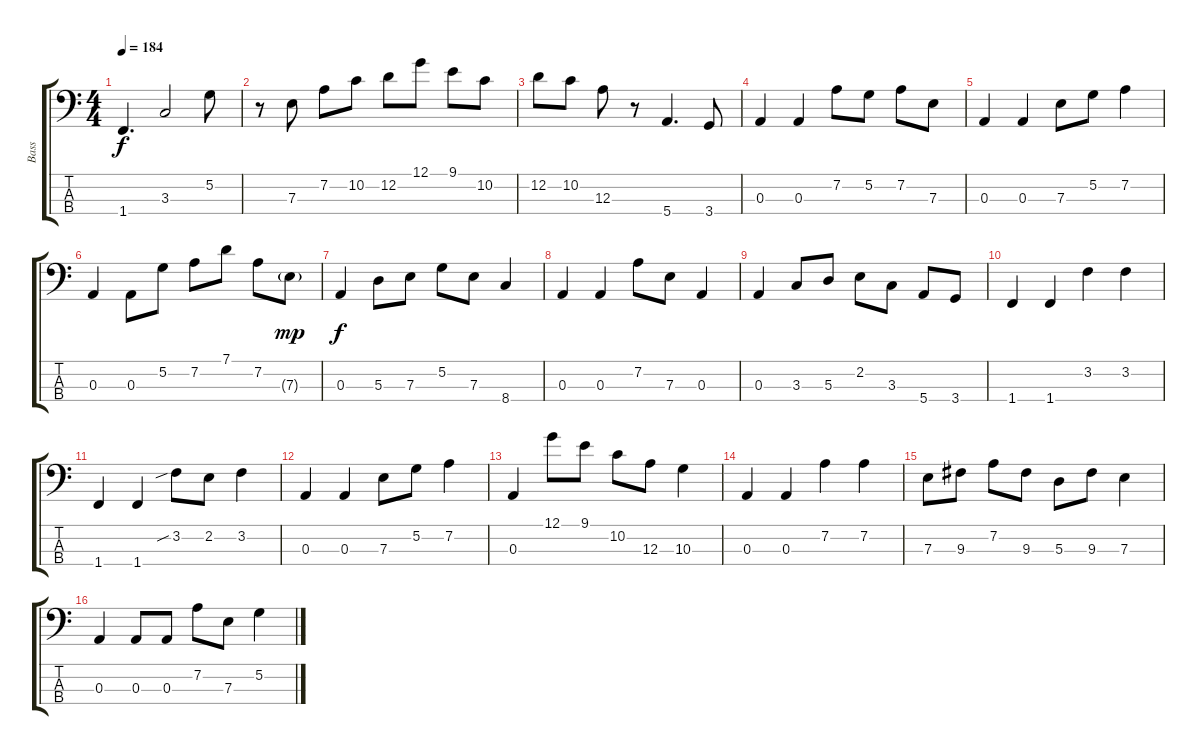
\track ("Bass" "Bass") {instrument electricbasspick}
\staff {score tabs}
\tuning (G2 D2 A1 E1) {hide}
\ts (4 4)
\tempo 184
\clef f4
\ks c
1.4.4{d dy f} 3.3.2 5.2.8 |
r.8 7.3.8 7.2.8 10.2.8 12.2.8 12.1.8 9.1.8 10.2.8 |
12.2.8 10.2.8 12.3.8 r.8 5.4.4{d} 3.4.8 |
0.3.4 0.3.4 7.2.8 5.2.8 7.2.8 7.3.8 |
0.3.4 0.3.4 7.3.8 5.2.8 7.2.4 |
0.3.4 0.3.8 5.2.8 7.2.8 7.1.8 7.2.8 7.3{g}.8{dy mp} |
0.3.4{dy f} 5.3.8 7.3.8 5.2.8 7.3.8 8.4.4 |
0.3.4 0.3.4 7.2.8 7.3.8 0.3.4 |
0.3.4 3.3.8 5.3.8 2.2.8 3.3.8 5.4.8 3.4.8 |
1.4.4 1.4.4 3.2.4 3.2.4 |
1.4.4 1.4.4 3.2{sib}.8 2.2.8 3.2.4 |
0.3.4 0.3.4 7.3.8 5.2.8 7.2.4 |
0.3.4 12.1.8 9.1.8 10.2.8 12.3.8 10.3.4 |
0.3.4 0.3.4 7.2.4 7.2.4 |
7.3.8 9.3.8 7.2.8 9.3.8 5.3.8 9.3.8 7.3.4 |
0.3.4 0.3.8 0.3.8 7.2.8 7.3.8 5.2.4
